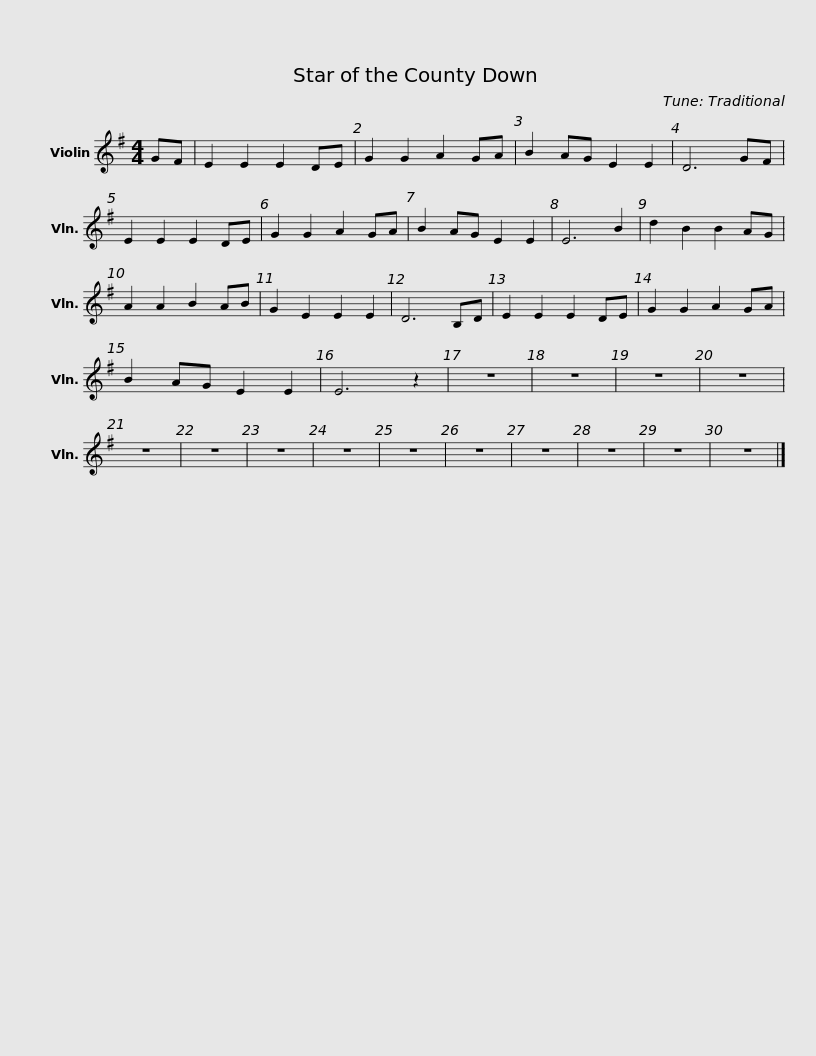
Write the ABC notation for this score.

X:1
L:1/8
M:4/4
I:linebreak $
K:G
V:1 treble
V:1
 GF | E2 E2 E2 DE | G2 G2 A2 GA | B2 AG E2 E2 | D6 GF | %5
 E2 E2 E2 DE | G2 G2 A2 GA | B2 AG E2 E2 | E6 B2 |$ d2 B2 B2 AG | %10
 A2 A2 B2 AB | G2 E2 E2 E2 | D6 B,D | E2 E2 E2 DE | G2 G2 A2 GA | %15
 B2 AG E2 E2 | E6 z2 | z8 | z8 |$ z8 | %20
 z8 | z8 | z8 | z8 | z8 | %25
 z8 | z8 | z8 | z8 | z8 | %30
 z8 |] %31
